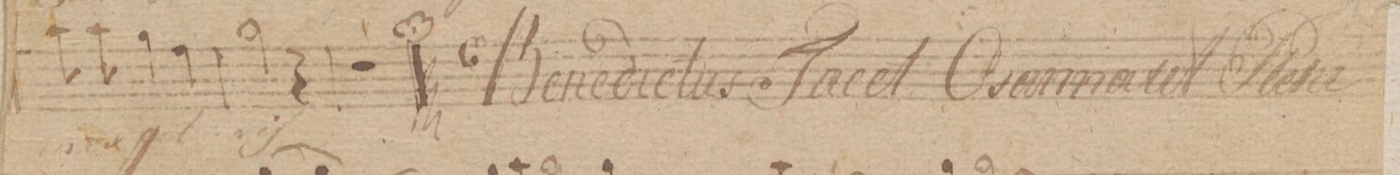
**kern	**text
*I"Tenore	*
*clefC4	*
*k[f#c#]	*
*M3/4	*
8g\	in
8g\	ex-
4f#\	-cel-
4e\	.
=61	=61
2f#\	-siſ
4r	.
=62	=62
2.r	.
==	==
*-	*-
